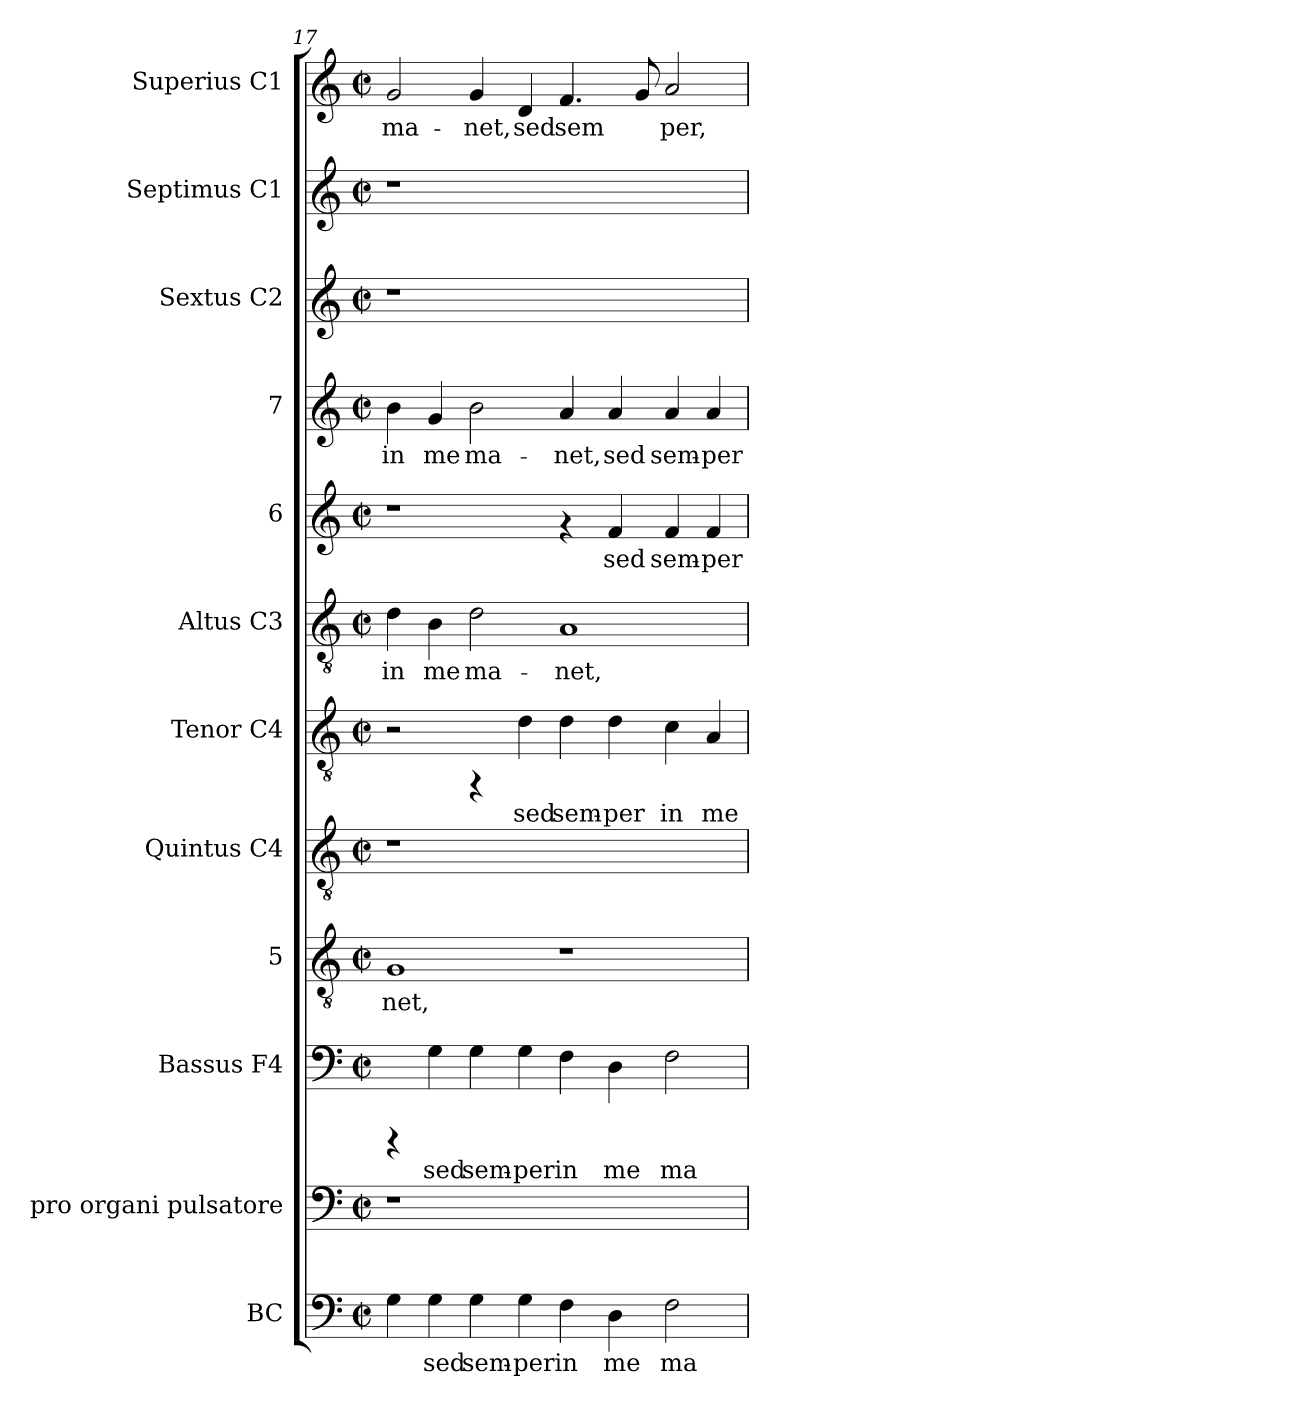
**kern	**text	**kern	**kern	**text	**kern	**text	**kern	**kern	**text	**kern	**text	**kern	**text	**kern	**text	**kern	**kern	**kern	**text
*part12	*part12	*part11	*part10	*part10	*part9	*part9	*part8	*part7	*part7	*part6	*part6	*part5	*part5	*part4	*part4	*part3	*part2	*part1	*part1
*staff12	*staff12	*staff11	*staff10	*staff10	*staff9	*staff9	*staff8	*staff7	*staff7	*staff6	*staff6	*staff5	*staff5	*staff4	*staff4	*staff3	*staff2	*staff1	*staff1
*I"BC	*	*I"pro organi  pulsatore	*I"Bassus  F4	*	*I"5	*	*I"Quintus  C4	*I"Tenor  C4	*	*I"Altus  C3	*	*I"6	*	*I"7	*	*I"Sextus  C2	*I"Septimus  C1	*I"Superius  C1	*
*I'BC	*	*	*I'B	*	*	*	*	*I'T	*	*I'A	*	*	*	*	*	*	*	*I'S	*
!!LO:PB:g=z
*clefF4	*	*clefF4	*clefF4	*	*clefGv2	*	*clefGv2	*clefGv2	*	*clefGv2	*	*clefG2	*	*clefG2	*	*clefG2	*clefG2	*clefG2	*
*k[]	*	*k[]	*k[]	*	*k[]	*	*k[]	*k[]	*	*k[]	*	*k[]	*	*k[]	*	*k[]	*k[]	*k[]	*
*C:	*	*C:	*C:	*	*C:	*	*C:	*C:	*	*C:	*	*C:	*	*C:	*	*C:	*C:	*C:	*
*M2/2	*	*M2/2	*M2/2	*	*M2/2	*	*M2/2	*M2/2	*	*M2/2	*	*M2/2	*	*M2/2	*	*M2/2	*M2/2	*M2/2	*
*met(c|)	*	*met(c|)	*met(c|)	*	*met(c|)	*	*met(c|)	*met(c|)	*	*met(c|)	*	*met(c|)	*	*met(c|)	*	*met(c|)	*met(c|)	*met(c|)	*
=17	=17	=17	=17	=17	=17	=17	=17	=17	=17	=17	=17	=17	=17	=17	=17	=17	=17	=17	=17
!	!LO:LY:a:cj	!	!	!	!	!LO:LY:b:cj	!	!	!	!	!LO:LY:b:cj	!	!	!	!LO:LY:b:cj	!	!	!	!LO:LY:b:cj
4G\	.	1r	4rCCC	.	1G	-net,	1r	2r	.	4d\	in	1r	.	4b\	in	1r	1r	2g/	ma-
!	!LO:LY:a:cj	!	!	!LO:LY:b:cj	!	!	!	!	!	!	!LO:LY:b:cj	!	!	!	!LO:LY:b:cj	!	!	!	!
4G\	sed	.	4G\	sed	.	.	.	.	.	4B\	me	.	.	4g/	me	.	.	.	.
!	!LO:LY:a:cj	!	!	!LO:LY:b:cj	!	!	!	!	!	!	!LO:LY:b:cj	!	!	!	!LO:LY:b:cj	!	!	!	!LO:LY:b:cj
4G\	sem-	.	4G\	sem-	.	.	.	4rFF	.	2d\	ma-	.	.	2b\	ma-	.	.	4g/	-net,
!	!LO:LY:a:cj	!	!	!LO:LY:b:cj	!	!	!	!	!LO:LY:b:cj	!	!	!	!	!	!	!	!	!	!LO:LY:b:cj
4G\	-per	.	4G\	-per	.	.	.	4d\	sed	.	.	.	.	.	.	.	.	4d/	sed
!	!LO:LY:a:cj	!	!	!LO:LY:b:cj	!	!	!	!	!LO:LY:b:cj	!	!LO:LY:b:cj	!	!	!	!LO:LY:b:cj	!	!	!	!LO:LY:b:cj
4F\	in	1ryy	4F\	in	1r	.	1ryy	4d\	sem-	1A	-net,	4rf	.	4a/	-net,	1ryy	1ryy	4.f/	sem-
!	!LO:LY:a:cj	!	!	!LO:LY:b:cj	!	!	!	!	!LO:LY:b:cj	!	!	!	!LO:LY:b:cj	!	!LO:LY:b:cj	!	!	!	!
4D\	me	.	4D\	me	.	.	.	4d\	-per	.	.	4f/	sed	4a/	sed	.	.	.	.
!	!	!	!	!	!	!	!	!	!	!	!	!	!	!	!	!	!	!	!LO:LY:b:cj
.	.	.	.	.	.	.	.	.	.	.	.	.	.	.	.	.	.	8g/	--
!	!LO:LY:a:cj	!	!	!LO:LY:b:cj	!	!	!	!	!LO:LY:b:cj	!	!	!	!LO:LY:b:cj	!	!LO:LY:b:cj	!	!	!	!LO:LY:b:cj
2F\	ma-	.	2F\	ma-	.	.	.	4c\	in	.	.	4f/	sem-	4a/	sem-	.	.	2a/	-per,
!	!	!	!	!	!	!	!	!	!LO:LY:b:cj	!	!	!	!LO:LY:b:cj	!	!LO:LY:b:cj	!	!	!	!
.	.	.	.	.	.	.	.	4A/	me	.	.	4f/	-per	4a/	-per	.	.	.	.
=	=	=	=	=	=	=	=	=	=	=	=	=	=	=	=	=	=	=	=
*-	*-	*-	*-	*-	*-	*-	*-	*-	*-	*-	*-	*-	*-	*-	*-	*-	*-	*-	*-
